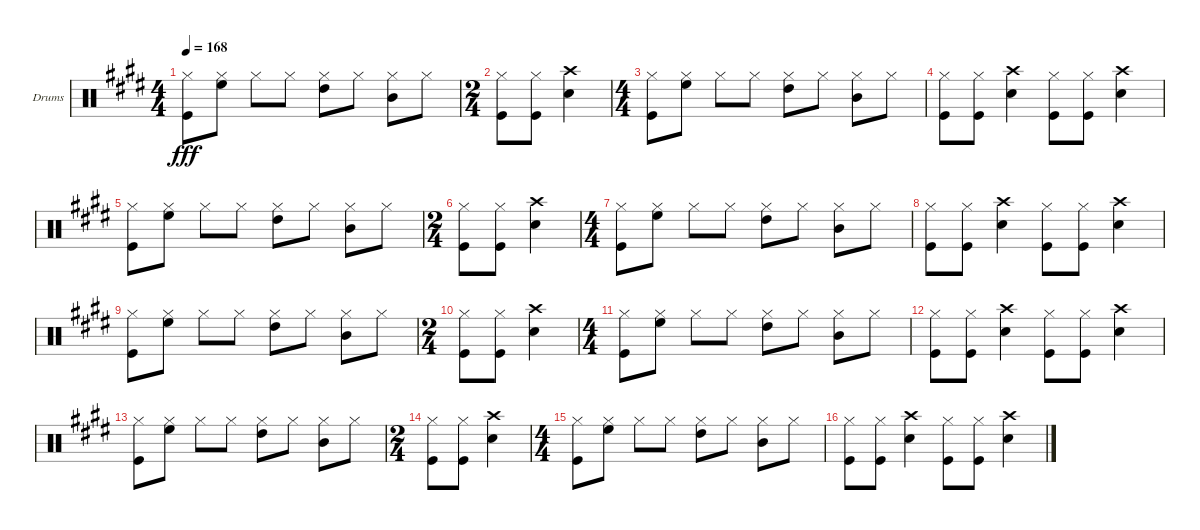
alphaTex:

\bracketExtendMode groupsimilarinstruments
\firstSystemTrackNameOrientation horizontal
\otherSystemsTrackNameOrientation horizontal
\track ("Drumkit" "Drums") {instrument percussion}
\staff {score}
\articulation defaults
\ts (4 4)
\tempo 168
\clef neutral
\scale
1.06557
\ks e
("Hi-Hat (closed)" "Kick (hit)").8{dy fff} ("High Floor Tom (hit)" "Hi-Hat (closed)").8 "Hi-Hat (closed)".8 "Hi-Hat (closed)".8 ("High Tom (hit)" "Hi-Hat (closed)").8 "Hi-Hat (closed)".8 ("Mid Tom (hit)" "Hi-Hat (closed)").8 "Hi-Hat (closed)".8 |
\ts (2 4)
\scale
0.934426 ("Kick (hit)" "Hi-Hat (closed)").8 ("Kick (hit)" "Hi-Hat (closed)").8 ("Snare (hit) 2" "Crash high (hit)").4 |
\ts (4 4)
\scale
1.09584 ("Hi-Hat (closed)" "Kick (hit)").8 ("High Floor Tom (hit)" "Hi-Hat (closed)").8 "Hi-Hat (closed)".8 "Hi-Hat (closed)".8 ("High Tom (hit)" "Hi-Hat (closed)").8 "Hi-Hat (closed)".8 ("Hi-Hat (closed)" "Mid Tom (hit)").8 "Hi-Hat (closed)".8 |
\scale
0.904161 ("Hi-Hat (closed)" "Kick (hit)").8 ("Hi-Hat (closed)" "Kick (hit)").8 ("Snare (hit) 2" "Crash high (hit)").4 ("Kick (hit)" "Hi-Hat (closed)").8 ("Kick (hit)" "Hi-Hat (closed)").8 ("Crash high (hit)" "Snare (hit) 2").4 |
\scale
1.06557 ("Hi-Hat (closed)" "Kick (hit)").8 ("High Floor Tom (hit)" "Hi-Hat (closed)").8 "Hi-Hat (closed)".8 "Hi-Hat (closed)".8 ("High Tom (hit)" "Hi-Hat (closed)").8 "Hi-Hat (closed)".8 ("Mid Tom (hit)" "Hi-Hat (closed)").8 "Hi-Hat (closed)".8 |
\ts (2 4)
\scale
0.934426 ("Kick (hit)" "Hi-Hat (closed)").8 ("Kick (hit)" "Hi-Hat (closed)").8 ("Snare (hit) 2" "Crash high (hit)").4 |
\ts (4 4)
\scale
1.09584 ("Hi-Hat (closed)" "Kick (hit)").8 ("High Floor Tom (hit)" "Hi-Hat (closed)").8 "Hi-Hat (closed)".8 "Hi-Hat (closed)".8 ("High Tom (hit)" "Hi-Hat (closed)").8 "Hi-Hat (closed)".8 ("Hi-Hat (closed)" "Mid Tom (hit)").8 "Hi-Hat (closed)".8 |
\scale
0.904161 ("Hi-Hat (closed)" "Kick (hit)").8 ("Hi-Hat (closed)" "Kick (hit)").8 ("Snare (hit) 2" "Crash high (hit)").4 ("Kick (hit)" "Hi-Hat (closed)").8 ("Kick (hit)" "Hi-Hat (closed)").8 ("Crash high (hit)" "Snare (hit) 2").4 |
\scale
1.06557 ("Hi-Hat (closed)" "Kick (hit)").8 ("High Floor Tom (hit)" "Hi-Hat (closed)").8 "Hi-Hat (closed)".8 "Hi-Hat (closed)".8 ("High Tom (hit)" "Hi-Hat (closed)").8 "Hi-Hat (closed)".8 ("Mid Tom (hit)" "Hi-Hat (closed)").8 "Hi-Hat (closed)".8 |
\ts (2 4)
\scale
0.934426 ("Kick (hit)" "Hi-Hat (closed)").8 ("Kick (hit)" "Hi-Hat (closed)").8 ("Snare (hit) 2" "Crash high (hit)").4 |
\ts (4 4)
\scale
1.09584 ("Hi-Hat (closed)" "Kick (hit)").8 ("High Floor Tom (hit)" "Hi-Hat (closed)").8 "Hi-Hat (closed)".8 "Hi-Hat (closed)".8 ("High Tom (hit)" "Hi-Hat (closed)").8 "Hi-Hat (closed)".8 ("Hi-Hat (closed)" "Mid Tom (hit)").8 "Hi-Hat (closed)".8 |
\scale
0.904161 ("Hi-Hat (closed)" "Kick (hit)").8 ("Hi-Hat (closed)" "Kick (hit)").8 ("Snare (hit) 2" "Crash high (hit)").4 ("Kick (hit)" "Hi-Hat (closed)").8 ("Kick (hit)" "Hi-Hat (closed)").8 ("Crash high (hit)" "Snare (hit) 2").4 |
\scale
1.06557 ("Hi-Hat (closed)" "Kick (hit)").8 ("High Floor Tom (hit)" "Hi-Hat (closed)").8 "Hi-Hat (closed)".8 "Hi-Hat (closed)".8 ("High Tom (hit)" "Hi-Hat (closed)").8 "Hi-Hat (closed)".8 ("Mid Tom (hit)" "Hi-Hat (closed)").8 "Hi-Hat (closed)".8 |
\ts (2 4)
\scale
0.934426 ("Kick (hit)" "Hi-Hat (closed)").8 ("Kick (hit)" "Hi-Hat (closed)").8 ("Snare (hit) 2" "Crash high (hit)").4 |
\ts (4 4)
\scale
1.09584 ("Hi-Hat (closed)" "Kick (hit)").8 ("High Floor Tom (hit)" "Hi-Hat (closed)").8 "Hi-Hat (closed)".8 "Hi-Hat (closed)".8 ("High Tom (hit)" "Hi-Hat (closed)").8 "Hi-Hat (closed)".8 ("Hi-Hat (closed)" "Mid Tom (hit)").8 "Hi-Hat (closed)".8 |
\scale
0.904161 ("Hi-Hat (closed)" "Kick (hit)").8 ("Hi-Hat (closed)" "Kick (hit)").8 ("Snare (hit) 2" "Crash high (hit)").4 ("Kick (hit)" "Hi-Hat (closed)").8 ("Kick (hit)" "Hi-Hat (closed)").8 ("Crash high (hit)" "Snare (hit) 2").4
